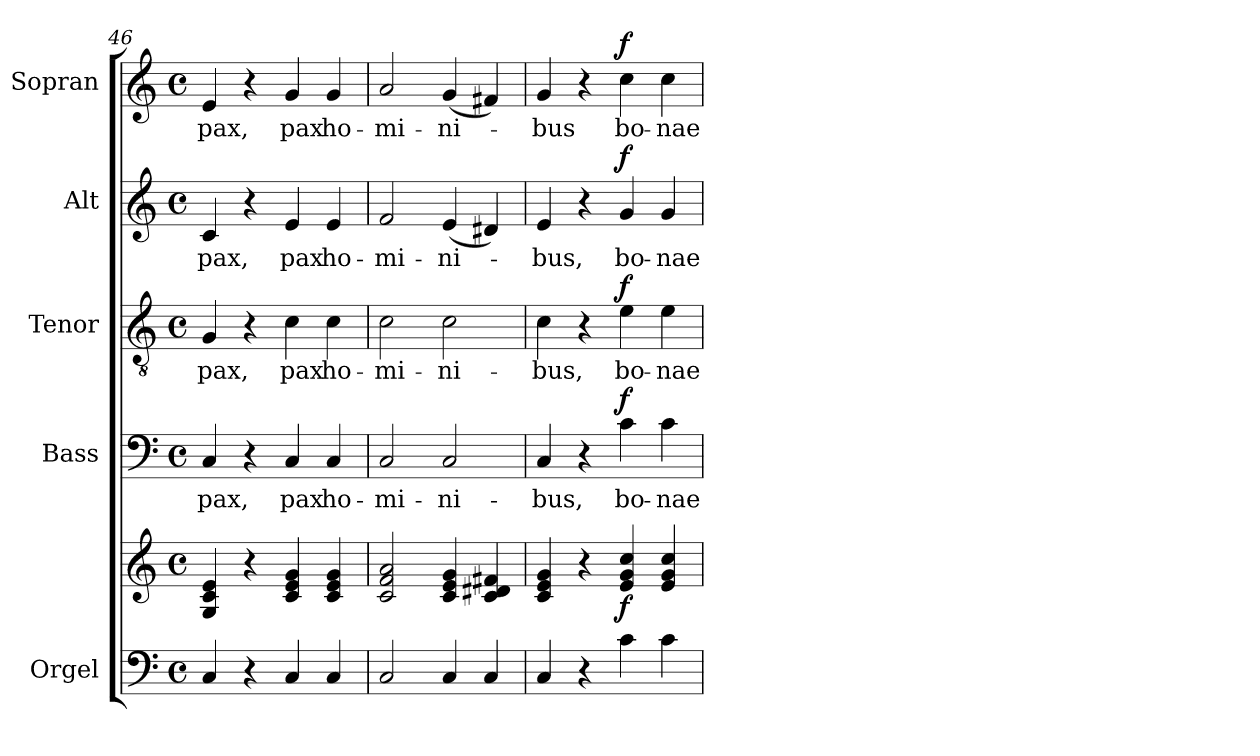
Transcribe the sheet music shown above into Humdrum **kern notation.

**kern	**kern	**dynam	**kern	**text	**dynam	**kern	**text	**dynam	**kern	**text	**dynam	**kern	**text	**dynam
*part5	*part5	*part5	*part4	*part4	*part4	*part3	*part3	*part3	*part2	*part2	*part2	*part1	*part1	*part1
*staff6	*staff5	*staff5/6	*staff4	*staff4	*staff4	*staff3	*staff3	*staff3	*staff2	*staff2	*staff2	*staff1	*staff1	*staff1
*I"Orgel	*	*	*I"Bass	*	*	*I"Tenor	*	*	*I"Alt	*	*	*I"Sopran	*	*
*I'Org.	*	*	*I'B.	*	*	*I'T.	*	*	*I'A.	*	*	*I'S.	*	*
*clefF4	*clefG2	*	*clefF4	*	*	*clefGv2	*	*	*clefG2	*	*	*clefG2	*	*
*k[]	*k[]	*	*k[]	*	*	*k[]	*	*	*k[]	*	*	*k[]	*	*
*C:	*C:	*	*C:	*	*	*C:	*	*	*C:	*	*	*C:	*	*
*M4/4	*M4/4	*	*M4/4	*	*	*M4/4	*	*	*M4/4	*	*	*M4/4	*	*
*met(c)	*met(c)	*	*met(c)	*	*	*met(c)	*	*	*met(c)	*	*	*met(c)	*	*
=46	=46	=46	=46	=46	=46	=46	=46	=46	=46	=46	=46	=46	=46	=46
!	!	!	!	!LO:LY:b	!	!	!LO:LY:b	!	!	!LO:LY:b	!	!	!LO:LY:b	!
4C/	4G/ 4c/ 4e/	.	4C/	pax,	.	4G/	pax,	.	4c/	pax,	.	4e/	pax,	.
4r	4r	.	4r	.	.	4r	.	.	4r	.	.	4r	.	.
!	!	!	!	!LO:LY:b	!	!	!LO:LY:b	!	!	!LO:LY:b	!	!	!LO:LY:b	!
4C/	4c/ 4e/ 4g/	.	4C/	pax	.	4c\	pax	.	4e/	pax	.	4g/	pax	.
!	!	!	!	!LO:LY:b	!	!	!LO:LY:b	!	!	!LO:LY:b	!	!	!LO:LY:b	!
4C/	4c/ 4e/ 4g/	.	4C/	ho-	.	4c\	ho-	.	4e/	ho-	.	4g/	ho-	.
=47	=47	=47	=47	=47	=47	=47	=47	=47	=47	=47	=47	=47	=47	=47
!	!	!	!	!LO:LY:b	!	!	!LO:LY:b	!	!	!LO:LY:b	!	!	!LO:LY:b	!
2C/	2c/ 2f/ 2a/	.	2C/	-mi-	.	2c\	-mi-	.	2f/	-mi-	.	2a/	-mi-	.
!	!	!	!	!LO:LY:b	!	!	!LO:LY:b	!	!	!LO:LY:b	!	!	!LO:LY:b	!
4C/	4c/ 4e/ 4g/	.	2C/	-ni-	.	2c\	-ni-	.	(<4e/	-ni-	.	(<4g/	-ni-	.
4C/	4c/ 4d#X/ 4f#X/	.	.	.	.	.	.	.	4d#X/)	.	.	4f#X/)	.	.
=48	=48	=48	=48	=48	=48	=48	=48	=48	=48	=48	=48	=48	=48	=48
!	!	!	!	!LO:LY:b	!	!	!LO:LY:b	!	!	!LO:LY:b	!	!	!LO:LY:b	!
4C/	4c/ 4e/ 4g/	.	4C/	-bus,	.	4c\	-bus,	.	4e/	-bus,	.	4g/	-bus	.
4r	4r	.	4r	.	.	4r	.	.	4r	.	.	4r	.	.
!	!	!LO:DY:b	!	!LO:LY:b	!LO:DY:a	!	!LO:LY:b	!LO:DY:a	!	!LO:LY:b	!LO:DY:a	!	!LO:LY:b	!LO:DY:a
4c\	4e/ 4g/ 4cc/	f	4c\	bo-	f	4e\	bo-	f	4g/	bo-	f	4cc\	bo-	f
!	!	!	!	!LO:LY:b	!	!	!LO:LY:b	!	!	!LO:LY:b	!	!	!LO:LY:b	!
4c\	4e/ 4g/ 4cc/	.	4c\	-nae	.	4e\	-nae	.	4g/	-nae	.	4cc\	-nae	.
=	=	=	=	=	=	=	=	=	=	=	=	=	=	=
*-	*-	*-	*-	*-	*-	*-	*-	*-	*-	*-	*-	*-	*-	*-
